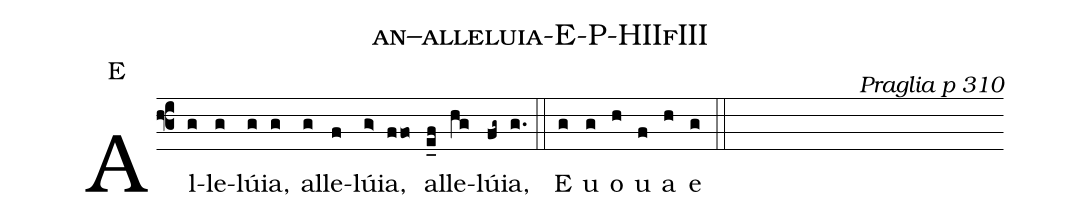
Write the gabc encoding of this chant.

name: an--alleluia-E-P-HIIfIII;
commentary: Praglia p 310;
annotation: E;
%%
(f3) Al(g)le(g)lú(g)ia,(g) al(g)le(f)lú(g>)ia,(ffo) al(e_f)le(hg)lú(fg~)ia,(g.) (::) E(g) u(g) o(h) u(f) a(h) e(g) (::)
